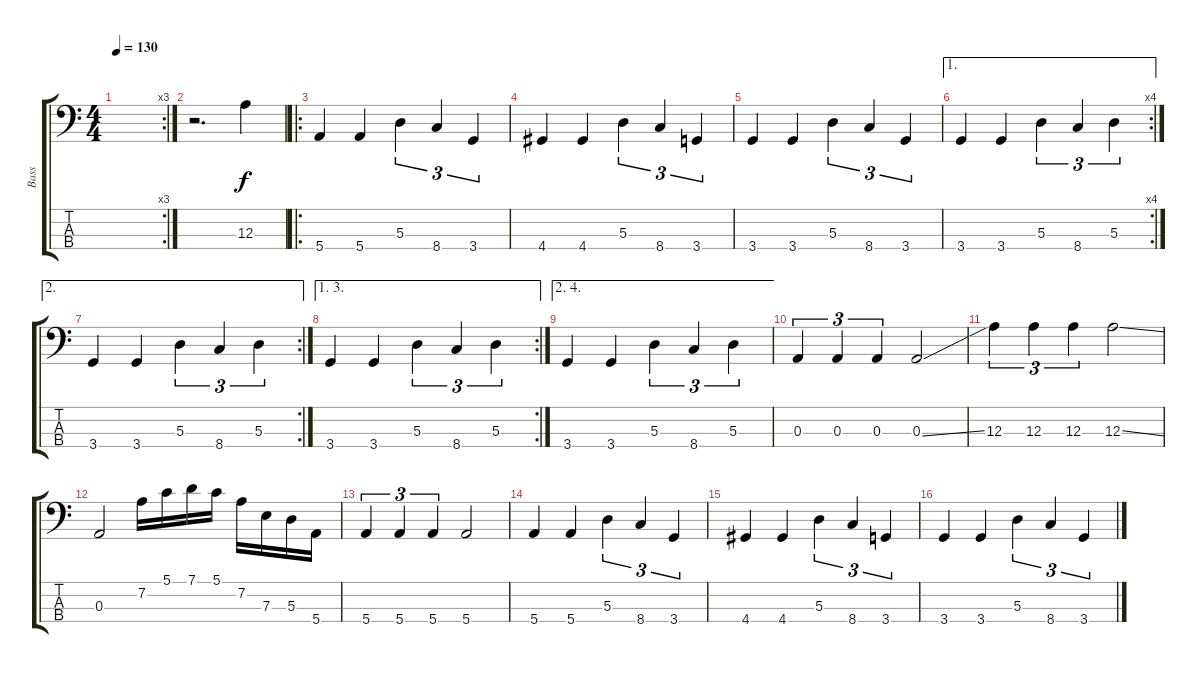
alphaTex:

\track ("Bass" "Bass") {instrument electricbassfinger}
\staff {score tabs}
\tuning (G2 D2 A1 E1) {hide}
\rc 3
\ts (4 4)
\tempo 130
\clef f4
\ks c
|
r.2{d} 12.3.4 |
\ro
5.4.4 5.4.4 5.3.4{tu (3 2)} 8.4.4{tu (3 2)} 3.4.4{tu (3 2)} |
4.4.4 4.4.4 5.3.4{tu (3 2)} 8.4.4{tu (3 2)} 3.4.4{tu (3 2)} |
3.4.4 3.4.4 5.3.4{tu (3 2)} 8.4.4{tu (3 2)} 3.4.4{tu (3 2)} |
\ae 1
\rc 4
3.4.4 3.4.4 5.3.4{tu (3 2)} 8.4.4{tu (3 2)} 5.3.4{tu (3 2)} |
\ae 2
\rc 2
3.4.4 3.4.4 5.3.4{tu (3 2)} 8.4.4{tu (3 2)} 5.3.4{tu (3 2)} |
\ae (1 3)
\rc 2
3.4.4 3.4.4 5.3.4{tu (3 2)} 8.4.4{tu (3 2)} 5.3.4{tu (3 2)} |
\ae (2 4)
3.4.4 3.4.4 5.3.4{tu (3 2)} 8.4.4{tu (3 2)} 5.3.4{tu (3 2)} |
0.3.4{tu (3 2)} 0.3.4{tu (3 2)} 0.3.4{tu (3 2)} 0.3{ss}.2 |
12.3.4{tu (3 2)} 12.3.4{tu (3 2)} 12.3.4{tu (3 2)} 12.3{ss}.2 |
0.3.2 7.2.16 5.1.16 7.1.16 5.1.16 7.2.16 7.3.16 5.3.16 5.4.16 |
5.4.4{tu (3 2)} 5.4.4{tu (3 2)} 5.4.4{tu (3 2)} 5.4.2 |
5.4.4 5.4.4 5.3.4{tu (3 2)} 8.4.4{tu (3 2)} 3.4.4{tu (3 2)} |
4.4.4 4.4.4 5.3.4{tu (3 2)} 8.4.4{tu (3 2)} 3.4.4{tu (3 2)} |
3.4.4 3.4.4 5.3.4{tu (3 2)} 8.4.4{tu (3 2)} 3.4.4{tu (3 2)}
